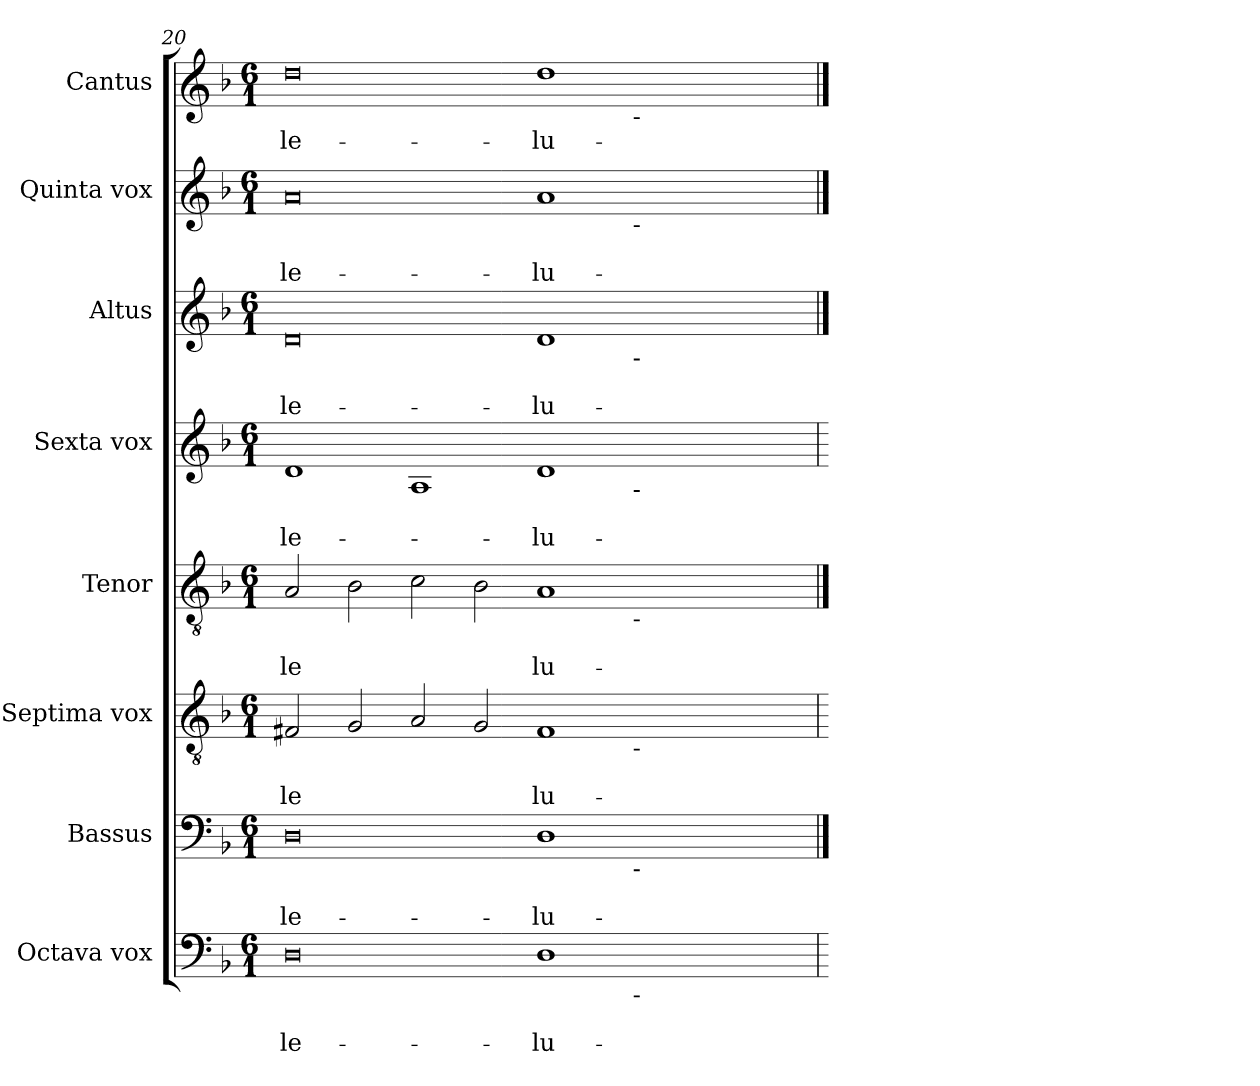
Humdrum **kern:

**kern	**text	**text	**kern	**text	**text	**kern	**text	**text	**kern	**text	**text	**kern	**text	**text	**kern	**text	**text	**kern	**text	**text	**kern	**text
*part8	*part8	*part8	*part7	*part7	*part7	*part6	*part6	*part6	*part5	*part5	*part5	*part4	*part4	*part4	*part3	*part3	*part3	*part2	*part2	*part2	*part1	*part1
*staff8	*staff8	*staff8	*staff7	*staff7	*staff7	*staff6	*staff6	*staff6	*staff5	*staff5	*staff5	*staff4	*staff4	*staff4	*staff3	*staff3	*staff3	*staff2	*staff2	*staff2	*staff1	*staff1
*I"Octava vox	*	*	*I"Bassus	*	*	*I"Septima vox	*	*	*I"Tenor	*	*	*I"Sexta vox	*	*	*I"Altus	*	*	*I"Quinta vox	*	*	*I"Cantus	*
*	*	*	*I'B	*	*	*	*	*	*I'T	*	*	*	*	*	*I'A	*	*	*	*	*	*I'C	*
*clefF4	*	*	*clefF4	*	*	*clefGv2	*	*	*clefGv2	*	*	*clefG2	*	*	*clefG2	*	*	*clefG2	*	*	*clefG2	*
*k[b-]	*	*	*k[b-]	*	*	*k[b-]	*	*	*k[b-]	*	*	*k[b-]	*	*	*k[b-]	*	*	*k[b-]	*	*	*k[b-]	*
*F:	*	*	*F:	*	*	*F:	*	*	*F:	*	*	*F:	*	*	*F:	*	*	*F:	*	*	*F:	*
*M6/1	*	*	*M6/1	*	*	*M6/1	*	*	*M6/1	*	*	*M6/1	*	*	*M6/1	*	*	*M6/1	*	*	*M6/1	*
=20	=20	=20	=20	=20	=20	=20	=20	=20	=20	=20	=20	=20	=20	=20	=20	=20	=20	=20	=20	=20	=20	=20
!	!	!LO:LY:b	!	!	!LO:LY:b	!	!	!LO:LY:b	!	!	!LO:LY:b	!	!	!LO:LY:b	!	!	!LO:LY:b	!	!	!LO:LY:b	!	!LO:LY:b
0D	.	le-	0D	.	-le-	2F#X	.	le	2A	.	-le	1d	.	le-	0d	.	-le-	0a	.	-le-	0dd	-le-
.	.	.	.	.	.	2G	.	.	2B-	.	.	.	.	.	.	.	.	.	.	.	.	.
.	.	.	.	.	.	2A	.	.	2c	.	.	1A	.	.	.	.	.	.	.	.	.	.
.	.	.	.	.	.	2G	.	.	2B-	.	.	.	.	.	.	.	.	.	.	.	.	.
!	!	!LO:LY:b	!	!	!LO:LY:b	!	!	!LO:LY:b	!	!	!LO:LY:b	!	!	!LO:LY:b	!	!	!LO:LY:b	!	!	!LO:LY:b	!	!LO:LY:b
1D	.	-lu-	1D	.	-lu-	1F#	.	lu-	1A	.	lu-	1d	.	-lu-	1d	.	-lu-	1a	.	-lu-	1dd	-lu-
!	!	!	!	!	!	!	!	!	!	!	!	!	!	!	!	!	!	!	!	!	!LO:TX:b:t=-	!
!	!	!	!	!	!	!	!	!	!	!	!	!	!	!	!	!	!	!LO:TX:b:t=-	!	!	!	!
!	!	!	!	!	!	!	!	!	!	!	!	!	!	!	!LO:TX:b:t=-	!	!	!	!	!	!	!
!	!	!	!	!	!	!	!	!	!	!	!	!LO:TX:b:t=-	!	!	!	!	!	!	!	!	!	!
!	!	!	!	!	!	!	!	!	!LO:TX:b:t=-	!	!	!	!	!	!	!	!	!	!	!	!	!
!	!	!	!	!	!	!LO:TX:b:t=-	!	!	!	!	!	!	!	!	!	!	!	!	!	!	!	!
!	!	!	!LO:TX:b:t=-	!	!	!	!	!	!	!	!	!	!	!	!	!	!	!	!	!	!	!
!LO:TX:b:t=-	!	!	!	!	!	!	!	!	!	!	!	!	!	!	!	!	!	!	!	!	!	!
!	!	!LO:LY:b	!	!	!LO:LY:b	!	!	!LO:LY:b	!	!	!LO:LY:b	!	!	!LO:LY:b	!	!	!LO:LY:b	!	!	!LO:LY:b	!	!LO:LY:b
0.GGyy	.	-ja.	0.Dyy	.	-ja.	0.Gyy	.	-ja.	0.Bnyy	.	-ja.	0.dyy	.	-ja.	0.dyy	.	-ja.	0.gyy	.	-ja.	0.ddyy	-ja.
=	==	==	==	==	==	=	==	==	==	==	==	=	==	==	==	==	==	==	==	==	==	==
*-	*-	*-	*-	*-	*-	*-	*-	*-	*-	*-	*-	*-	*-	*-	*-	*-	*-	*-	*-	*-	*-	*-
